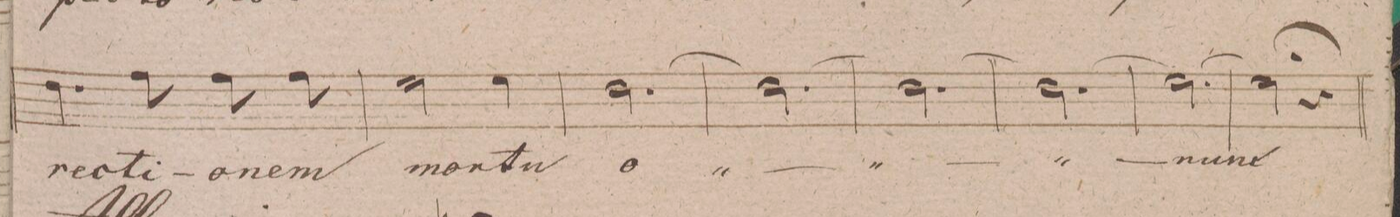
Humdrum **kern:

**kern	**text	**dynam
*I"Alto.	*	*
*clefC3	*	*
*k[f#]	*	*
*met(c|)	*	*
*M3/4	*	*
4.e\	-re-	.
8g\	-cti-	.
8g\	-o-	.
8g\	-nem	.
=249	=249	=249
2f#\	mor-	.
4f#\	-tu-	.
=250	=250	=250
[2.e\	-o-	.
=251	=251	=251
2.e\_	.	.
=252	=252	=252
2.e\_	.	.
=253	=253	=253
2.e\]	.	.
=254	=254	=254
[2.f#\	-rum	.
=255	=255	=255
2f#\]	.	.
4r;	.	.
=256||	=256||	=256||
*-	*-	*-
